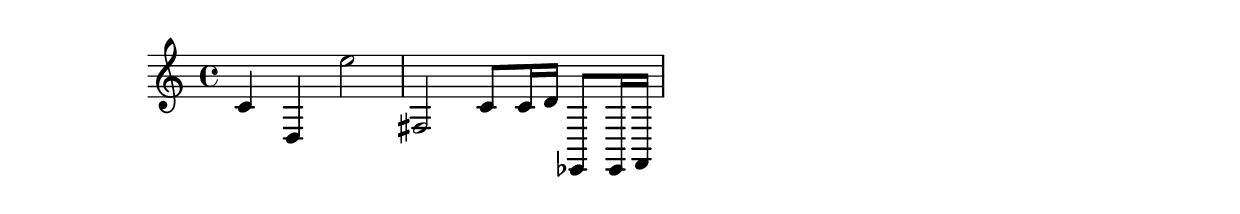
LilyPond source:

\version "2.18.2"
\book {
  \header {
  }

  \bookpart {
    <<
    \new Staff = Staff \with { }
    \context Staff = Staff {
      \relative c {
        << \new Voice = "voice1" {
          c'4 d, e''2 fis,,
          c'8 c16 d ees,,8 ees16 f
        } >>
      }
    }
    >>
  }
}
